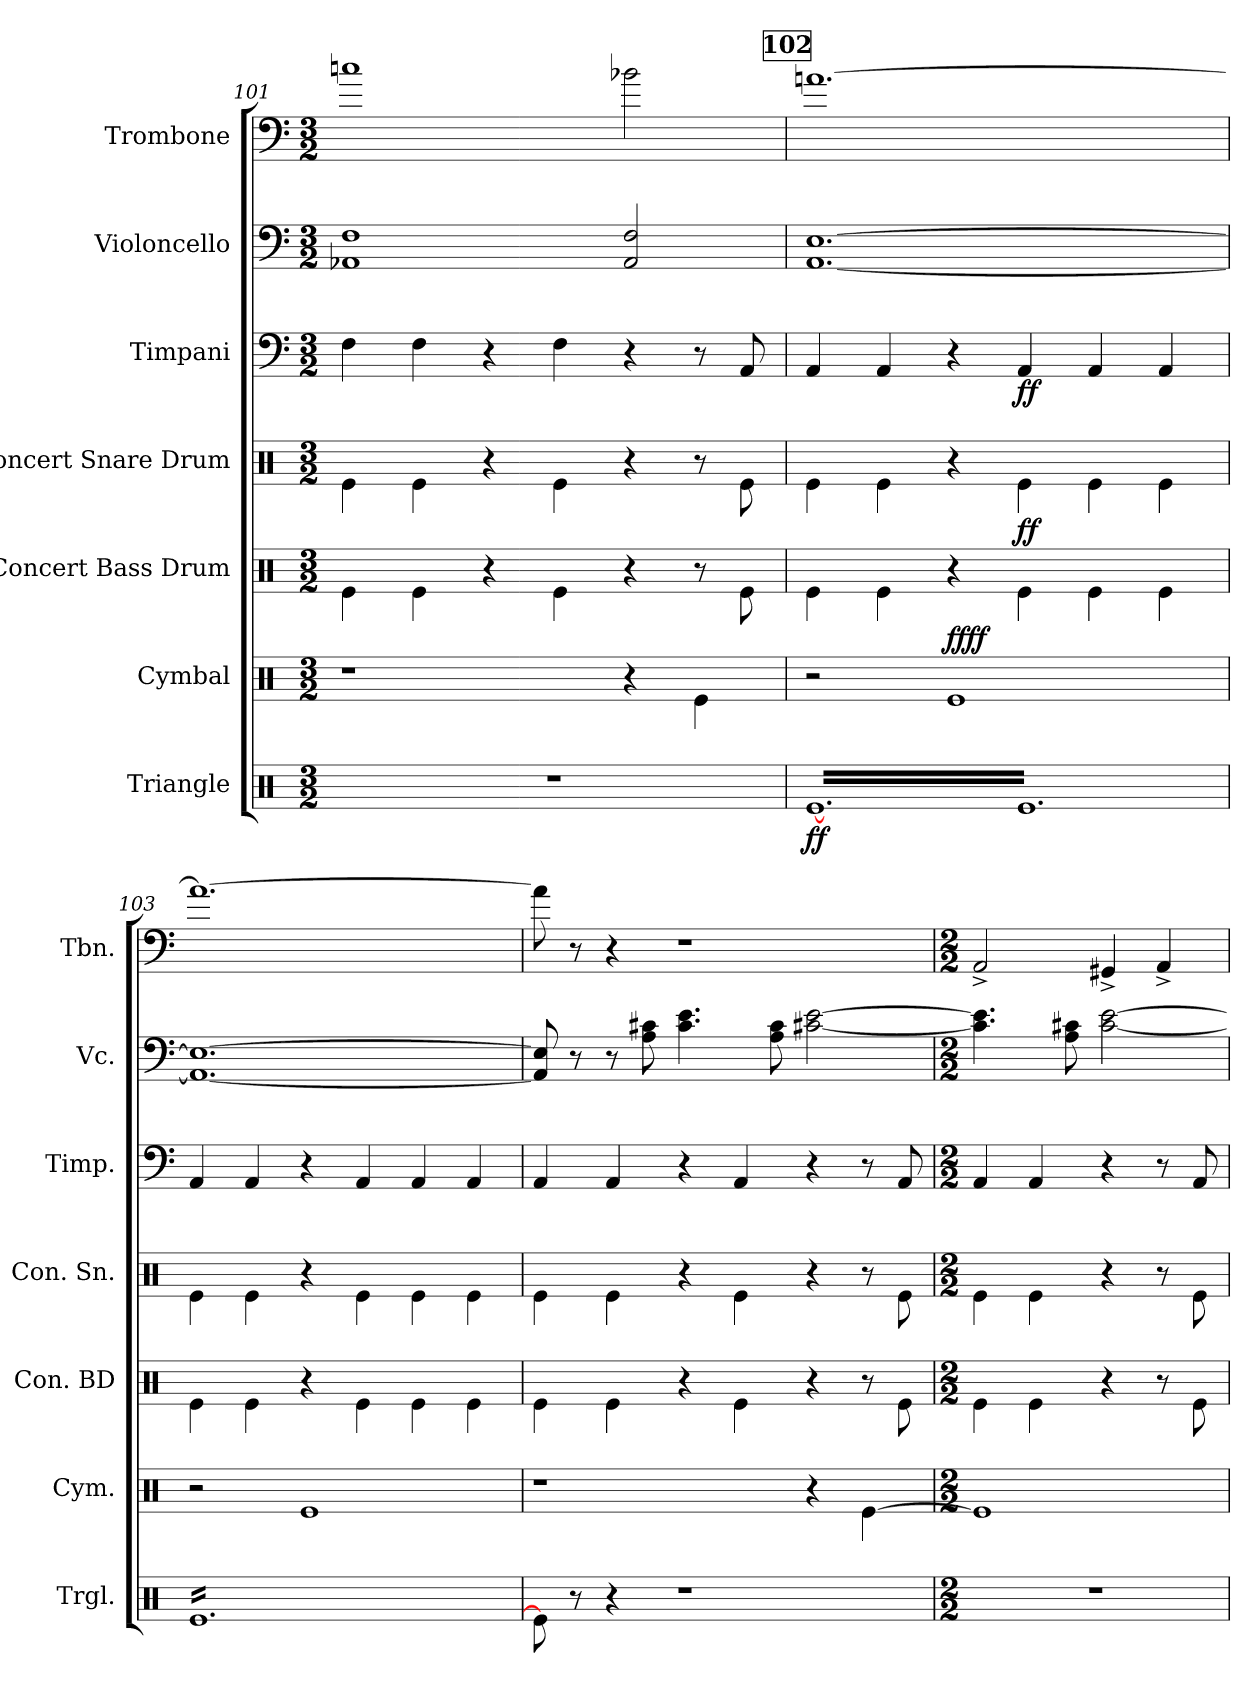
**kern	**dynam	**kern	**dynam	**kern	**dynam	**kern	**kern	**dynam	**kern	**kern
*part7	*part7	*part6	*part6	*part5	*part5	*part4	*part3	*part3	*part2	*part1
*staff7	*staff7	*staff6	*staff6	*staff5	*staff5	*staff4	*staff3	*staff3	*staff2	*staff1
*I"Triangle	*	*I"Cymbal	*	*I"Concert Bass Drum	*	*I"Concert Snare Drum	*I"Timpani	*	*I"Violoncello	*I"Trombone
*I'Trgl.	*	*I'Cym.	*	*I'Con. BD	*	*I'Con. Sn.	*I'Timp.	*	*I'Vc.	*I'Tbn.
*clefX	*	*clefX	*	*clefX	*	*clefX	*clefF4	*	*clefF4	*clefF4
*k[]	*	*k[]	*	*k[]	*	*k[]	*k[]	*	*k[]	*k[]
*M3/2	*	*M3/2	*	*M3/2	*	*M3/2	*M3/2	*	*M3/2	*M3/2
=101	=101	=101	=101	=101	=101	=101	=101	=101	=101	=101
1.r	.	1r	.	4Re\	.	4Re\	4F\	.	1AA-X 1F	1ccn
.	.	.	.	4Re\	.	4Re\	4F\	.	.	.
.	.	.	.	4r	.	4r	4r	.	.	.
.	.	.	.	4Re\	.	4Re\	4F\	.	.	.
.	.	4r	.	4r	.	4r	4r	.	2AA-/ 2F/	2b-X\
.	.	4Re\	.	8r	.	8r	8r	.	.	.
.	.	.	.	8Re\	.	8Re\	8AA/	.	.	.
!!LO:REH:place=s1:a:B:fs=14:t=102
=102	=102	=102	=102	=102	=102	=102	=102	=102	=102	=102
!	!LO:DY:b	!	!	!	!	!	!	!	!	!
*tremolo	*	*	*	*	*	*	*	*	*	*
[16ReLL	ff	2r	.	4Re\	.	4Re\	4AA/	.	[1.AA [1.E	[1.an
16Re	.	.	.	.	.	.	.	.	.	.
16Re	.	.	.	.	.	.	.	.	.	.
16Re	.	.	.	.	.	.	.	.	.	.
16Re	.	.	.	4Re\	.	4Re\	4AA/	.	.	.
16Re	.	.	.	.	.	.	.	.	.	.
16Re	.	.	.	.	.	.	.	.	.	.
16Re	.	.	.	.	.	.	.	.	.	.
!	!	!	!LO:DY:b	!	!	!	!	!	!	!
!	!	!	!LO:DY:n=1:a	!	!	!	!	!	!	!
16Re	.	1Re	ff ff	4r	.	4r	4r	.	.	.
16Re	.	.	.	.	.	.	.	.	.	.
16Re	.	.	.	.	.	.	.	.	.	.
16Re	.	.	.	.	.	.	.	.	.	.
!	!	!	!	!	!LO:DY:a	!	!	!LO:DY:b	!	!
16Re	.	.	.	4Re\	ff	4Re\	4AA/	ff	.	.
16Re	.	.	.	.	.	.	.	.	.	.
16Re	.	.	.	.	.	.	.	.	.	.
16Re	.	.	.	.	.	.	.	.	.	.
16Re	.	.	.	4Re\	.	4Re\	4AA/	.	.	.
16Re	.	.	.	.	.	.	.	.	.	.
16Re	.	.	.	.	.	.	.	.	.	.
16Re	.	.	.	.	.	.	.	.	.	.
16Re	.	.	.	4Re\	.	4Re\	4AA/	.	.	.
16Re	.	.	.	.	.	.	.	.	.	.
16Re	.	.	.	.	.	.	.	.	.	.
16ReJJ	.	.	.	.	.	.	.	.	.	.
=103	=103	=103	=103	=103	=103	=103	=103	=103	=103	=103
16ReLL	.	2r	.	4Re\	.	4Re\	4AA/	.	1.AA_ 1.E_	1.a_
16Re	.	.	.	.	.	.	.	.	.	.
16Re	.	.	.	.	.	.	.	.	.	.
16Re	.	.	.	.	.	.	.	.	.	.
16Re	.	.	.	4Re\	.	4Re\	4AA/	.	.	.
16Re	.	.	.	.	.	.	.	.	.	.
16Re	.	.	.	.	.	.	.	.	.	.
16Re	.	.	.	.	.	.	.	.	.	.
16Re	.	1Re	.	4r	.	4r	4r	.	.	.
16Re	.	.	.	.	.	.	.	.	.	.
16Re	.	.	.	.	.	.	.	.	.	.
16Re	.	.	.	.	.	.	.	.	.	.
16Re	.	.	.	4Re\	.	4Re\	4AA/	.	.	.
16Re	.	.	.	.	.	.	.	.	.	.
16Re	.	.	.	.	.	.	.	.	.	.
16Re	.	.	.	.	.	.	.	.	.	.
16Re	.	.	.	4Re\	.	4Re\	4AA/	.	.	.
16Re	.	.	.	.	.	.	.	.	.	.
16Re	.	.	.	.	.	.	.	.	.	.
16Re	.	.	.	.	.	.	.	.	.	.
16Re	.	.	.	4Re\	.	4Re\	4AA/	.	.	.
16Re	.	.	.	.	.	.	.	.	.	.
16Re	.	.	.	.	.	.	.	.	.	.
16ReJJ	.	.	.	.	.	.	.	.	.	.
*Xtremolo	*	*	*	*	*	*	*	*	*	*
=104	=104	=104	=104	=104	=104	=104	=104	=104	=104	=104
8Re\]	.	1r	.	4Re\	.	4Re\	4AA/	.	8AA/] 8E/]	8a\]
8r	.	.	.	.	.	.	.	.	8r	8r
4r	.	.	.	4Re\	.	4Re\	4AA/	.	8r	4r
.	.	.	.	.	.	.	.	.	8A\ 8c#X\	.
1r	.	.	.	4r	.	4r	4r	.	4.c#\ 4.e\	1r
.	.	.	.	4Re\	.	4Re\	4AA/	.	.	.
.	.	.	.	.	.	.	.	.	8A\ 8c#\	.
.	.	4r	.	4r	.	4r	4r	.	[2c#X\ [2e\	.
.	.	[4Re\	.	8r	.	8r	8r	.	.	.
.	.	.	.	8Re\	.	8Re\	8AA/	.	.	.
!!LO:PB:g=z
=105	=105	=105	=105	=105	=105	=105	=105	=105	=105	=105
*M2/2	*	*M2/2	*	*M2/2	*	*M2/2	*M2/2	*	*M2/2	*M2/2
1r	.	1Re]	.	4Re\	.	4Re\	4AA/	.	4.c#\] 4.e\]	2AA^/
.	.	.	.	4Re\	.	4Re\	4AA/	.	.	.
.	.	.	.	.	.	.	.	.	8A\ 8c#X\	.
.	.	.	.	4r	.	4r	4r	.	[2c#\ [2e\	4GG#X^/
.	.	.	.	8r	.	8r	8r	.	.	4AA^/
.	.	.	.	8Re\	.	8Re\	8AA/	.	.	.
=	=	=	=	=	=	=	=	=	=	=
*-	*-	*-	*-	*-	*-	*-	*-	*-	*-	*-
